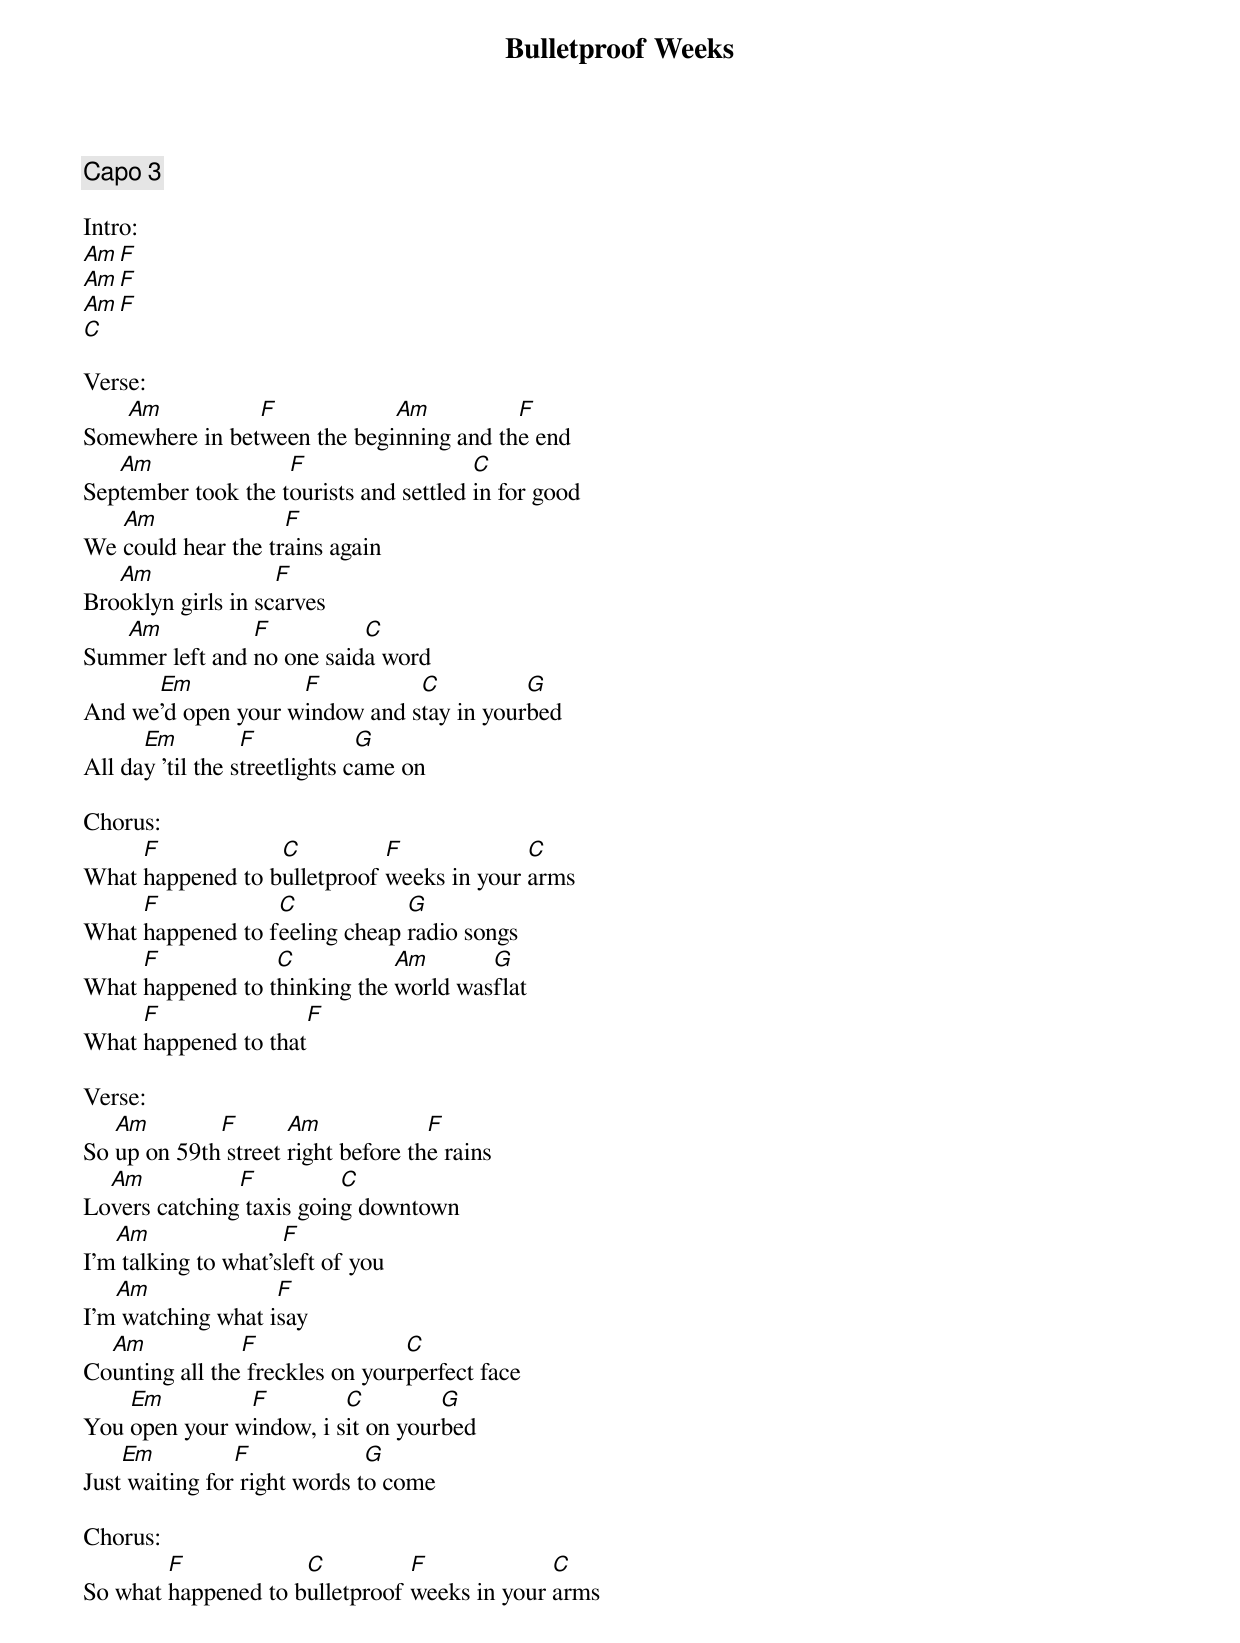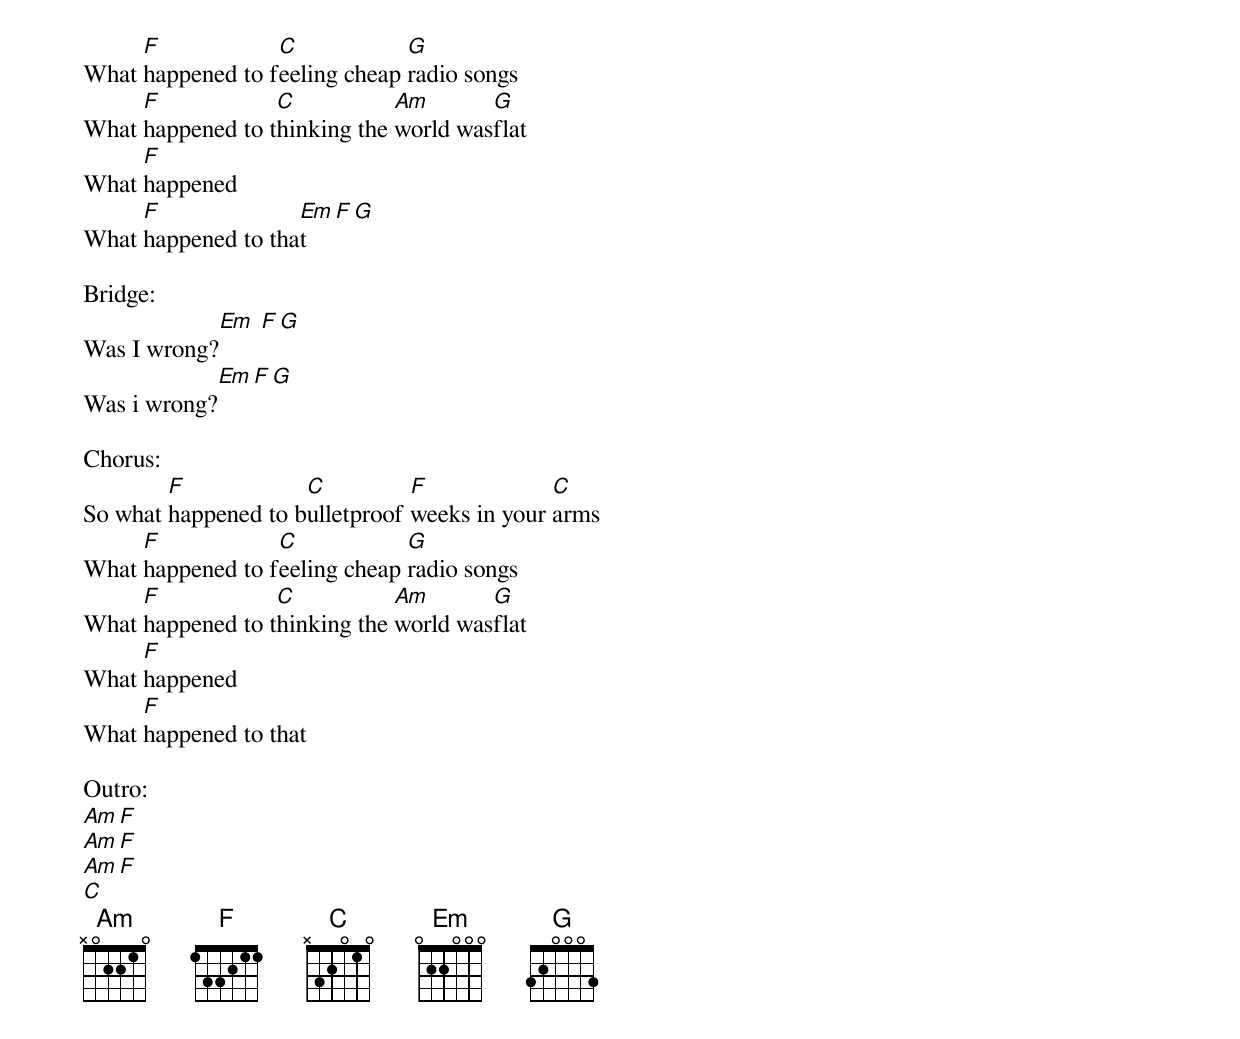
{title:Bulletproof Weeks}
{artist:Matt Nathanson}
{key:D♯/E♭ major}
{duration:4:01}
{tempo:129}
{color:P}

{comment: Capo 3}

Intro:
[Am][F]
[Am][F]
[Am][F]
[C]

Verse:
Som[Am]ewhere in bet[F]ween the begi[Am]nning and th[F]e end
Sep[Am]tember took the t[F]ourists and settled [C]in for good
We [Am]could hear the tr[F]ains again
Bro[Am]oklyn girls in sc[F]arves
Sum[Am]mer left and [F]no one said[C]a word
And we[Em]'d open your w[F]indow and s[C]tay in your[G]bed
All da[Em]y 'til the s[F]treetlights c[G]ame on

Chorus:
What [F]happened to b[C]ulletproof [F]weeks in your [C]arms
What [F]happened to f[C]eeling cheap [G]radio songs
What [F]happened to t[C]hinking the [Am]world was[G]flat
What [F]happened to that[F]

Verse:
So [Am]up on 59th[F] street [Am]right before th[F]e rains
Lo[Am]vers catching[F] taxis goin[C]g downtown
I'm[Am] talking to what's[F]left of you
I'm[Am] watching what i[F]say
Co[Am]unting all the[F] freckles on your[C]perfect face
You [Em]open your w[F]indow, i s[C]it on your[G]bed
Just[Em] waiting for[F] right words t[G]o come

Chorus:
So what [F]happened to b[C]ulletproof [F]weeks in your [C]arms
What [F]happened to f[C]eeling cheap [G]radio songs
What [F]happened to t[C]hinking the [Am]world was[G]flat
What [F]happened
What [F]happened to tha[Em]t [F][G]

Bridge:
Was I wrong?[Em] [F][G]
Was i wrong?[Em][F][G]

Chorus:
So what [F]happened to b[C]ulletproof [F]weeks in your [C]arms
What [F]happened to f[C]eeling cheap [G]radio songs
What [F]happened to t[C]hinking the [Am]world was[G]flat
What [F]happened
What [F]happened to that

Outro:
[Am][F]
[Am][F]
[Am][F]
[C]
